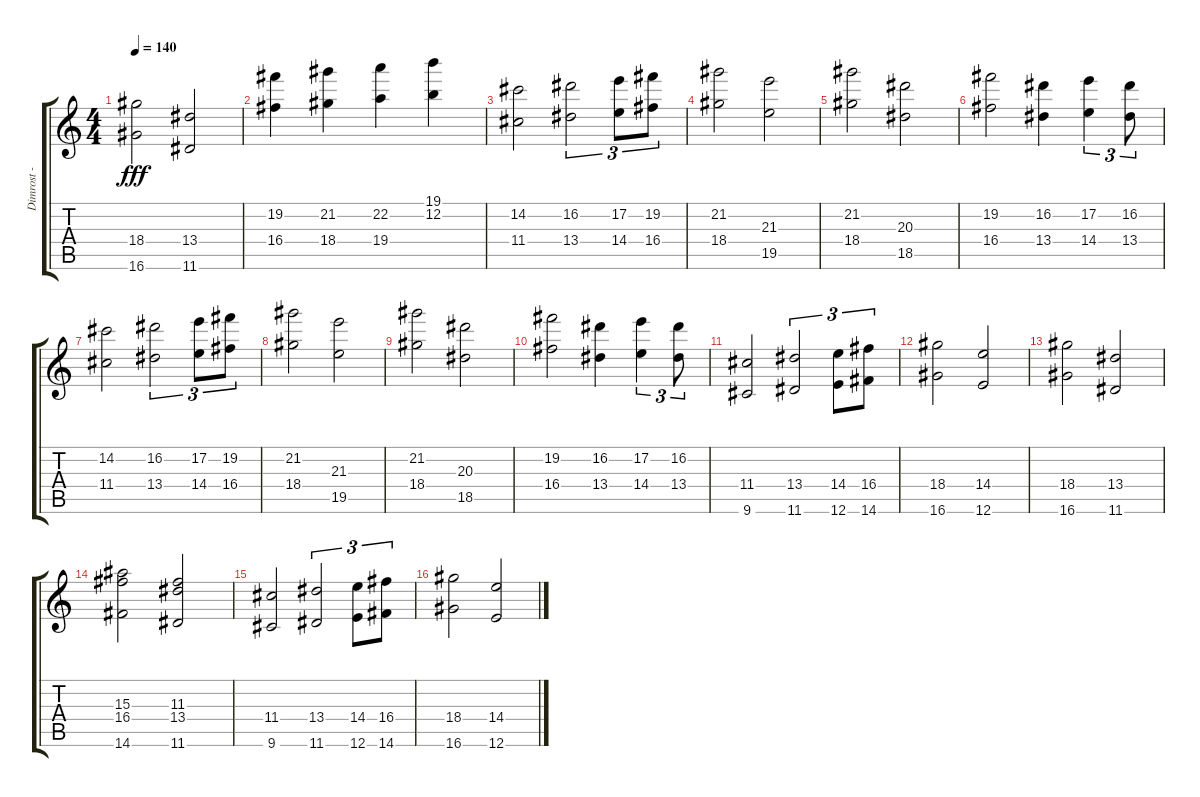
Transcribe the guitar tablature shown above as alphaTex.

\track ("Dimrost - High Strings" "Dimrost - ") {instrument stringensemble1}
\staff {score tabs}
\tuning (E5 B4 G4 D4 A3 E3) {hide}
\ts (4 4)
\tempo 140
\clef g2
\ks c
(18.4 16.6).2{dy fff} (13.4 11.6).2 |
(19.2 16.4).4 (21.2 18.4).4 (22.2 19.4).4 (19.1 12.2).4 |
(14.2 11.4).2 (16.2 13.4).2{tu (3 2)} (17.2 14.4).8{tu (3 2)} (19.2 16.4).8{tu (3 2)} |
(21.2 18.4).2 (21.3 19.5).2 |
(21.2 18.4).2 (20.3 18.5).2 |
(19.2 16.4).2 (16.2 13.4).4 (17.2 14.4).4{tu (3 2)} (16.2 13.4).8{tu (3 2)} |
(14.2 11.4).2 (16.2 13.4).2{tu (3 2)} (17.2 14.4).8{tu (3 2)} (19.2 16.4).8{tu (3 2)} |
(21.2 18.4).2 (21.3 19.5).2 |
(21.2 18.4).2 (20.3 18.5).2 |
(19.2 16.4).2 (16.2 13.4).4 (17.2 14.4).4{tu (3 2)} (16.2 13.4).8{tu (3 2)} |
(11.4 9.6).2 (13.4 11.6).2{tu (3 2)} (14.4 12.6).8{tu (3 2)} (16.4 14.6).8{tu (3 2)} |
(18.4 16.6).2 (14.4 12.6).2 |
(18.4 16.6).2 (13.4 11.6).2 |
(15.3 16.4 14.6).2 (11.3 13.4 11.6).2 |
(11.4 9.6).2 (13.4 11.6).2{tu (3 2)} (14.4 12.6).8{tu (3 2)} (16.4 14.6).8{tu (3 2)} |
(18.4 16.6).2 (14.4 12.6).2
